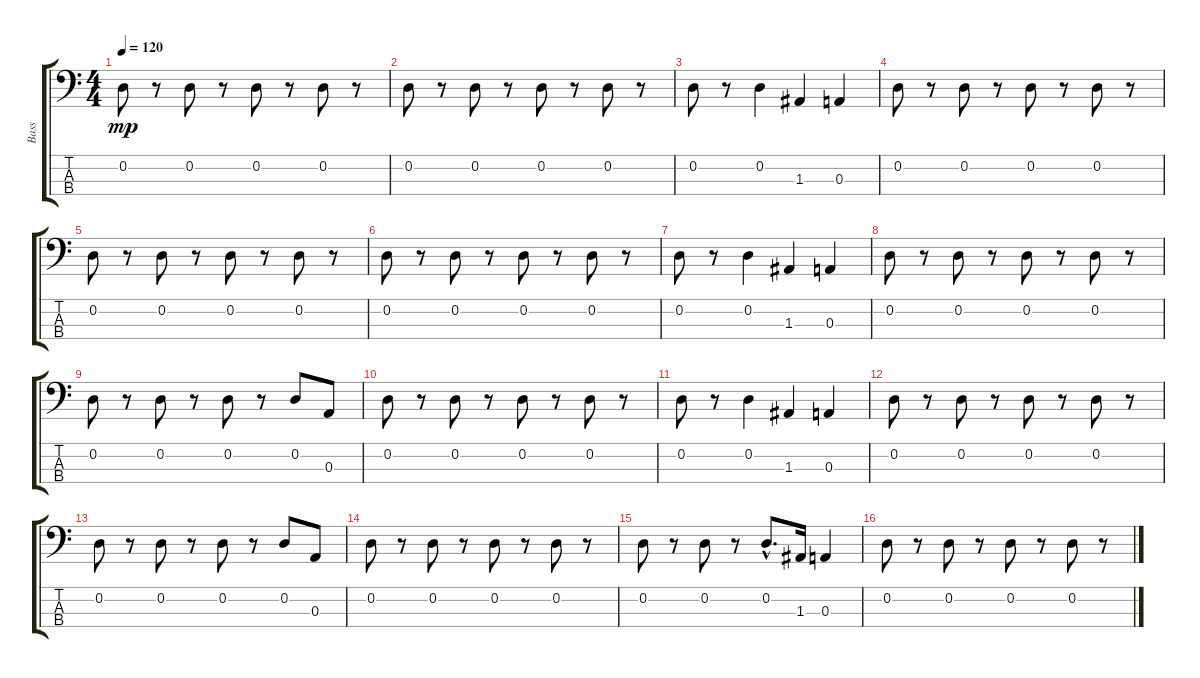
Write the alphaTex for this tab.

\track ("Bass" "Bass") {instrument electricbassfinger}
\staff {score tabs}
\tuning (G2 D2 A1 E1) {hide}
\ts (4 4)
\tempo 120
\clef f4
\ks c
0.2.8{dy mp} r.8 0.2.8 r.8 0.2.8 r.8 0.2.8 r.8 |
0.2.8 r.8 0.2.8 r.8 0.2.8 r.8 0.2.8 r.8 |
0.2.8 r.8 0.2.4 1.3.4 0.3.4 |
0.2.8 r.8 0.2.8 r.8 0.2.8 r.8 0.2.8 r.8 |
0.2.8 r.8 0.2.8 r.8 0.2.8 r.8 0.2.8 r.8 |
0.2.8 r.8 0.2.8 r.8 0.2.8 r.8 0.2.8 r.8 |
0.2.8 r.8 0.2.4 1.3.4 0.3.4 |
0.2.8 r.8 0.2.8 r.8 0.2.8 r.8 0.2.8 r.8 |
0.2.8 r.8 0.2.8 r.8 0.2.8 r.8 0.2.8 0.3.8 |
0.2.8 r.8 0.2.8 r.8 0.2.8 r.8 0.2.8 r.8 |
0.2.8 r.8 0.2.4 1.3.4 0.3.4 |
0.2.8 r.8 0.2.8 r.8 0.2.8 r.8 0.2.8 r.8 |
0.2.8 r.8 0.2.8 r.8 0.2.8 r.8 0.2.8 0.3.8 |
0.2.8 r.8 0.2.8 r.8 0.2.8 r.8 0.2.8 r.8 |
0.2.8 r.8 0.2.8 r.8 0.2{hac}.8{d} 1.3.16 0.3.4 |
0.2.8 r.8 0.2.8 r.8 0.2.8 r.8 0.2.8 r.8
